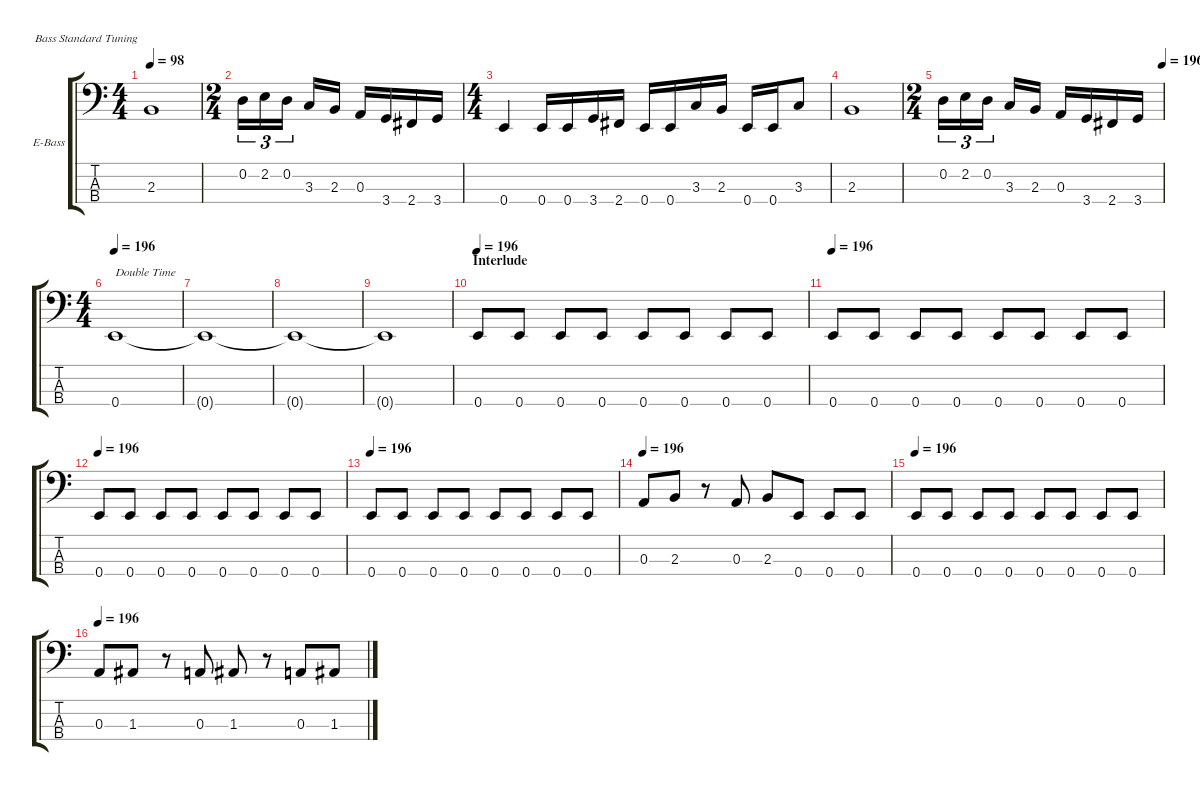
\hideDynamics
\bracketExtendMode groupsimilarinstruments
\firstSystemTrackNameOrientation horizontal
\otherSystemsTrackNameOrientation horizontal
\track ("Bass" "E-Bass") {multiBarRest instrument electricbassfinger}
\staff {score tabs}
\tuning (G2 D2 A1 E1)
\ts (4 4)
\tempo 98
\clef f4
\ks c
2.3.1{dy f} |
\ts (2 4)
0.2.16{tu (3 2)} 2.2.16{tu (3 2)} 0.2.16{tu (3 2)} 3.3.16 2.3.16 0.3.16 3.4.16 2.4.16 3.4.16 |
\ts (4 4)
0.4.4 0.4.16 0.4.16 3.4.16 2.4.16 0.4.16 0.4.16 3.3.16 2.3.16 0.4.16 0.4.16 3.3.8 |
2.3.1 |
\ts (2 4)
\tempo (196 1)
0.2.16{tu (3 2)} 2.2.16{tu (3 2)} 0.2.16{tu (3 2)} 3.3.16 2.3.16 0.3.16 3.4.16 2.4.16 3.4.16 |
\ts (4 4)
\tempo 196
0.4.1{txt "Double Time"} |
0.4{t}.1 |
0.4{t}.1 |
0.4{t}.1 |
\section ("" "Interlude")
\tempo 196
0.4.8 0.4.8 0.4.8 0.4.8 0.4.8 0.4.8 0.4.8 0.4.8 |
\tempo 196
0.4.8 0.4.8 0.4.8 0.4.8 0.4.8 0.4.8 0.4.8 0.4.8 |
\tempo 196
0.4.8 0.4.8 0.4.8 0.4.8 0.4.8 0.4.8 0.4.8 0.4.8 |
\tempo 196
0.4.8 0.4.8 0.4.8 0.4.8 0.4.8 0.4.8 0.4.8 0.4.8 |
\tempo 196
0.3.8 2.3.8 r.8 0.3.8 2.3.8 0.4.8 0.4.8 0.4.8 |
\tempo 196
0.4.8 0.4.8 0.4.8 0.4.8 0.4.8 0.4.8 0.4.8 0.4.8 |
\tempo 196
0.3.8 1.3.8 r.8 0.3.8 1.3.8 r.8 0.3.8 1.3.8
